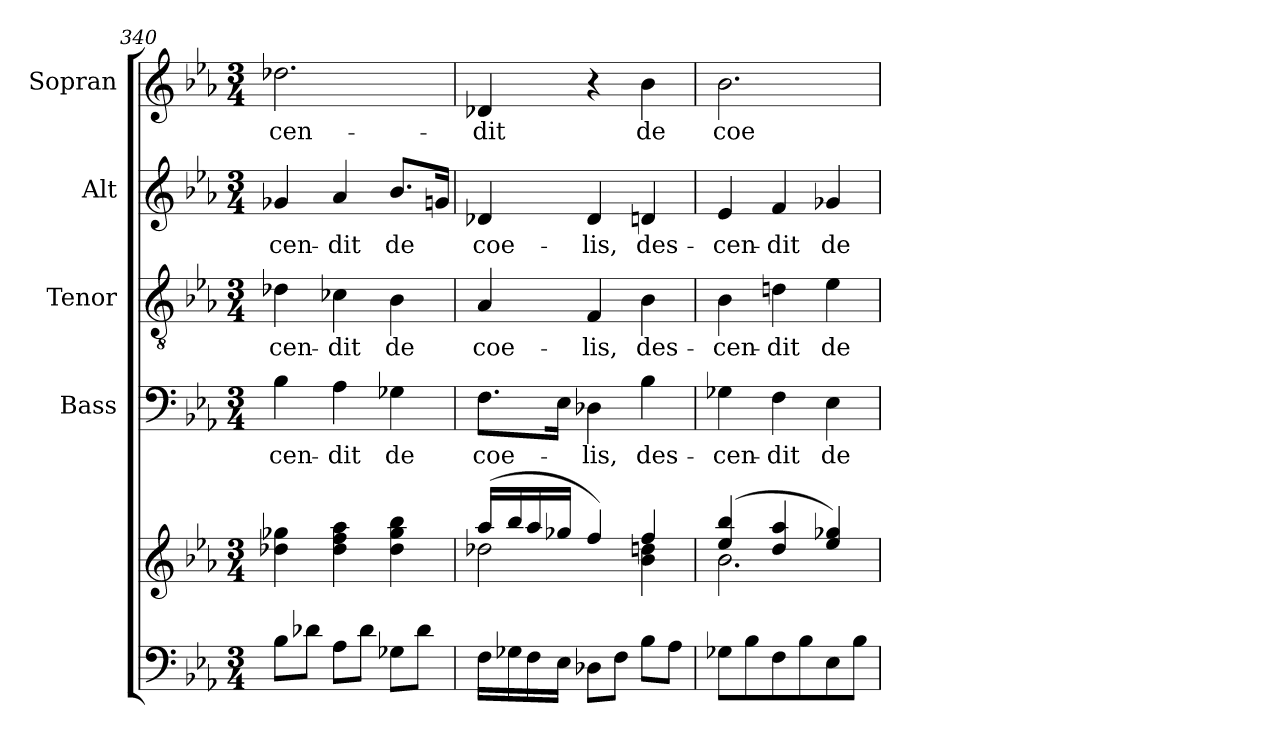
**kern	**kern	**kern	**text	**kern	**text	**kern	**text	**kern	**text
*part5	*part5	*part4	*part4	*part3	*part3	*part2	*part2	*part1	*part1
*staff6	*staff5	*staff4	*staff4	*staff3	*staff3	*staff2	*staff2	*staff1	*staff1
*	*	*I"Bass	*	*I"Tenor	*	*I"Alt	*	*I"Sopran	*
*	*	*I'B.	*	*I'T.	*	*I'A.	*	*I'S.	*
!!LO:PB:g=z
*clefF4	*clefG2	*clefF4	*	*clefGv2	*	*clefG2	*	*clefG2	*
*k[b-e-a-]	*k[b-e-a-]	*k[b-e-a-]	*	*k[b-e-a-]	*	*k[b-e-a-]	*	*k[b-e-a-]	*
*E-:	*E-:	*E-:	*	*E-:	*	*E-:	*	*E-:	*
*M3/4	*M3/4	*M3/4	*	*M3/4	*	*M3/4	*	*M3/4	*
=340	=340	=340	=340	=340	=340	=340	=340	=340	=340
!	!	!	!LO:LY:b	!	!LO:LY:b	!	!LO:LY:b	!	!LO:LY:b
8B-\L	4dd-X\ 4gg-X\	4B-\	-cen-	4d-X\	-cen-	4g-X/	-cen-	2.dd-X\	-cen-
8d-X\J	.	.	.	.	.	.	.	.	.
!	!	!	!LO:LY:b	!	!LO:LY:b	!	!LO:LY:b	!	!
8A-\L	4dd-\ 4ff\ 4aa-\	4A-\	-dit	4c-X\	-dit	4a-/	-dit	.	.
8d-\J	.	.	.	.	.	.	.	.	.
!	!	!	!LO:LY:b	!	!LO:LY:b	!	!LO:LY:b	!	!
8G-X\L	4dd-\ 4gg-\ 4bb-\	4G-X\	de	4B-\	de	8.b-/L	de	.	.
8d-\J	.	.	.	.	.	.	.	.	.
.	.	.	.	.	.	16gn/Jk	.	.	.
=341	=341	=341	=341	=341	=341	=341	=341	=341	=341
*	*^	*	*	*	*	*	*	*	*
!	!	!	!	!LO:LY:b	!	!LO:LY:b	!	!LO:LY:b	!	!LO:LY:b
16F\LL	(>16aa-/LL	2dd-X\	8.F\L	coe-	4A-/	coe-	4d-X/	coe-	4d-X/	-dit
16G-X\	16bb-/	.	.	.	.	.	.	.	.	.
16F\	16aa-/	.	.	.	.	.	.	.	.	.
16E-\JJ	16gg-X/JJ	.	16E-\Jk	.	.	.	.	.	.	.
!	!	!	!	!LO:LY:b	!	!LO:LY:b	!	!LO:LY:b	!	!
8D-X\L	4ff/)	.	4D-X\	-lis,	4F/	-lis,	4d-/	-lis,	4r	.
8F\J	.	.	.	.	.	.	.	.	.	.
!	!	!	!	!LO:LY:b	!	!LO:LY:b	!	!LO:LY:b	!	!LO:LY:b
8B-\L	4ff/	4b-\ 4ddn\	4B-\	des-	4B-\	des-	4dn/	des-	4b-\	de
8A-\J	.	.	.	.	.	.	.	.	.	.
=342	=342	=342	=342	=342	=342	=342	=342	=342	=342	=342
!	!	!	!	!LO:LY:b	!	!LO:LY:b	!	!LO:LY:b	!	!LO:LY:b
8G-X\L	(4ee-/ 4bb-/	2.b-\	4G-X\	-cen-	4B-\	-cen-	4e-/	-cen-	2.b-\	coe-
8B-\	.	.	.	.	.	.	.	.	.	.
!	!	!	!	!LO:LY:b	!	!LO:LY:b	!	!LO:LY:b	!	!
8F\	4dd/ 4aa-/	.	4F\	-dit	4dn\	-dit	4f/	-dit	.	.
8B-\	.	.	.	.	.	.	.	.	.	.
!	!	!	!	!LO:LY:b	!	!LO:LY:b	!	!LO:LY:b	!	!
8E-\	4ee-/ 4gg-X/)	.	4E-\	de	4e-\	de	4g-X/	de	.	.
8B-\J	.	.	.	.	.	.	.	.	.	.
*	*v	*v	*	*	*	*	*	*	*	*
=	=	=	=	=	=	=	=	=	=
*-	*-	*-	*-	*-	*-	*-	*-	*-	*-
